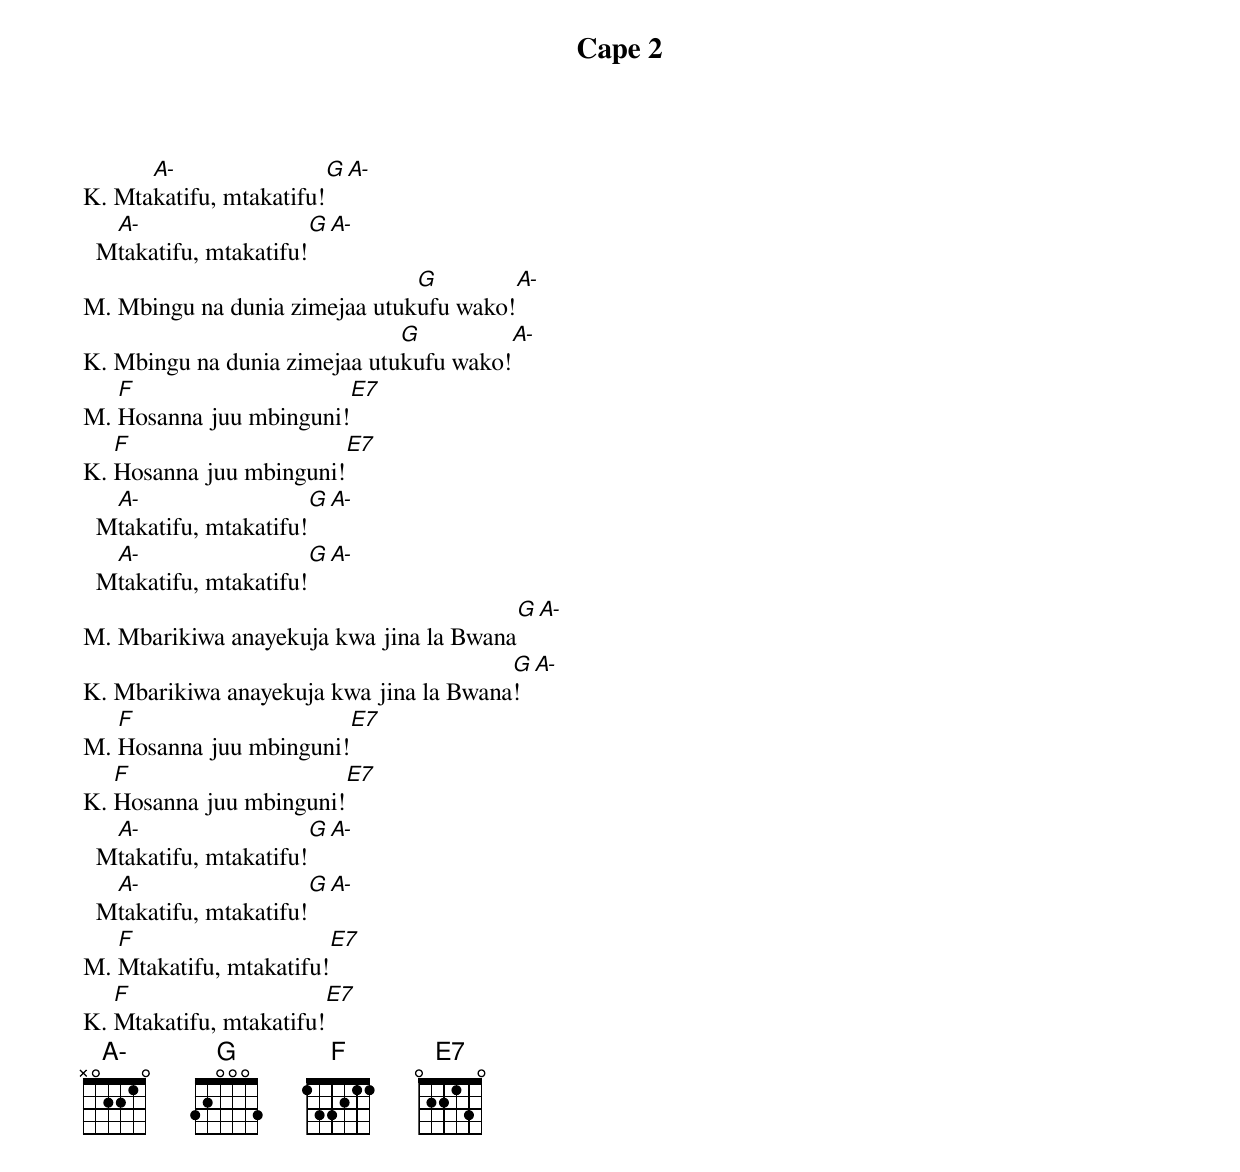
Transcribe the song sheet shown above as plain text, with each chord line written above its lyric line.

Cape 2

      A-                        G      A-
K. Mtakatifu, mtakatifu!
   A-                        G      A-
  Mtakatifu, mtakatifu!
                               G                                       A-
M. Mbingu na dunia zimejaa utukufu wako!
                              G                                       A-
K. Mbingu na dunia zimejaa utukufu wako!
   F                                    E7
M. Hosanna juu mbinguni!
   F                                    E7
K. Hosanna juu mbinguni!
   A-                           G      A-
  Mtakatifu, mtakatifu!
   A-                           G      A-
  Mtakatifu, mtakatifu!
                                        G                                A-
M. Mbarikiwa anayekuja kwa jina la Bwana
                                        G                                A-
K. Mbarikiwa anayekuja kwa jina la Bwana!
   F                                    E7
M. Hosanna juu mbinguni!
   F                                    E7
K. Hosanna juu mbinguni!
   A-                        G      A-
  Mtakatifu, mtakatifu!
   A-                        G      A-
  Mtakatifu, mtakatifu!
   F                                  E7
M. Mtakatifu, mtakatifu!
   F                                  E7
K. Mtakatifu, mtakatifu!
